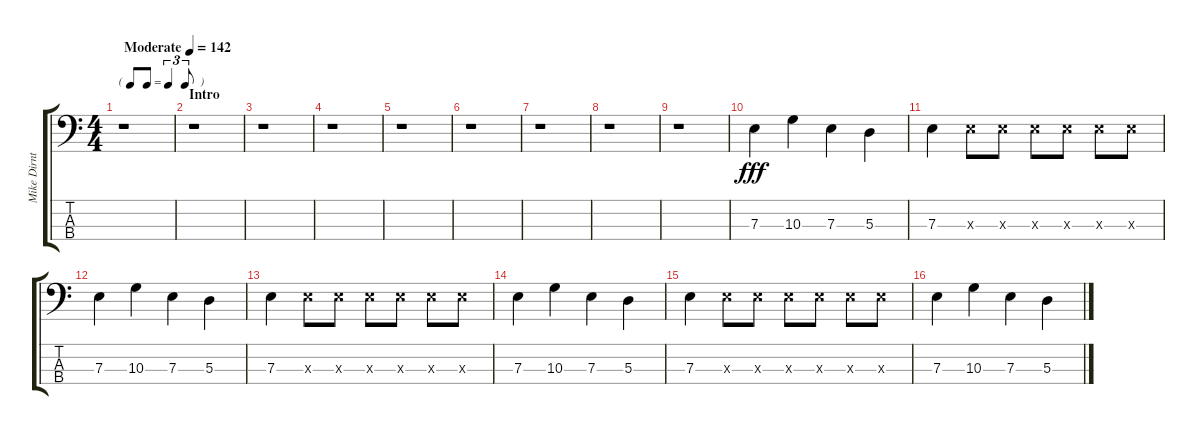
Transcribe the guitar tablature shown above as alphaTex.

\track ("Mike Dirnt" "Mike Dirnt") {instrument electricbasspick}
\staff {score tabs}
\tuning (G2 D2 A1 E1) {hide}
\ts (4 4)
\tf triplet8th
\tempo (142 "Moderate")
\clef f4
\ks c
r.1{dy fff instrument electricbasspick} |
\section ("" "Intro")
r.1 |
r.1 |
r.1 |
r.1 |
r.1 |
r.1 |
r.1 |
r.1 |
7.3.4 10.3.4 7.3.4 5.3.4 |
7.3.4 7.3{x}.8 7.3{x}.8 7.3{x}.8 7.3{x}.8 7.3{x}.8 7.3{x}.8 |
7.3.4 10.3.4 7.3.4 5.3.4 |
7.3.4 7.3{x}.8 7.3{x}.8 7.3{x}.8 7.3{x}.8 7.3{x}.8 7.3{x}.8 |
7.3.4 10.3.4 7.3.4 5.3.4 |
7.3.4 7.3{x}.8 7.3{x}.8 7.3{x}.8 7.3{x}.8 7.3{x}.8 7.3{x}.8 |
7.3.4 10.3.4 7.3.4 5.3.4
